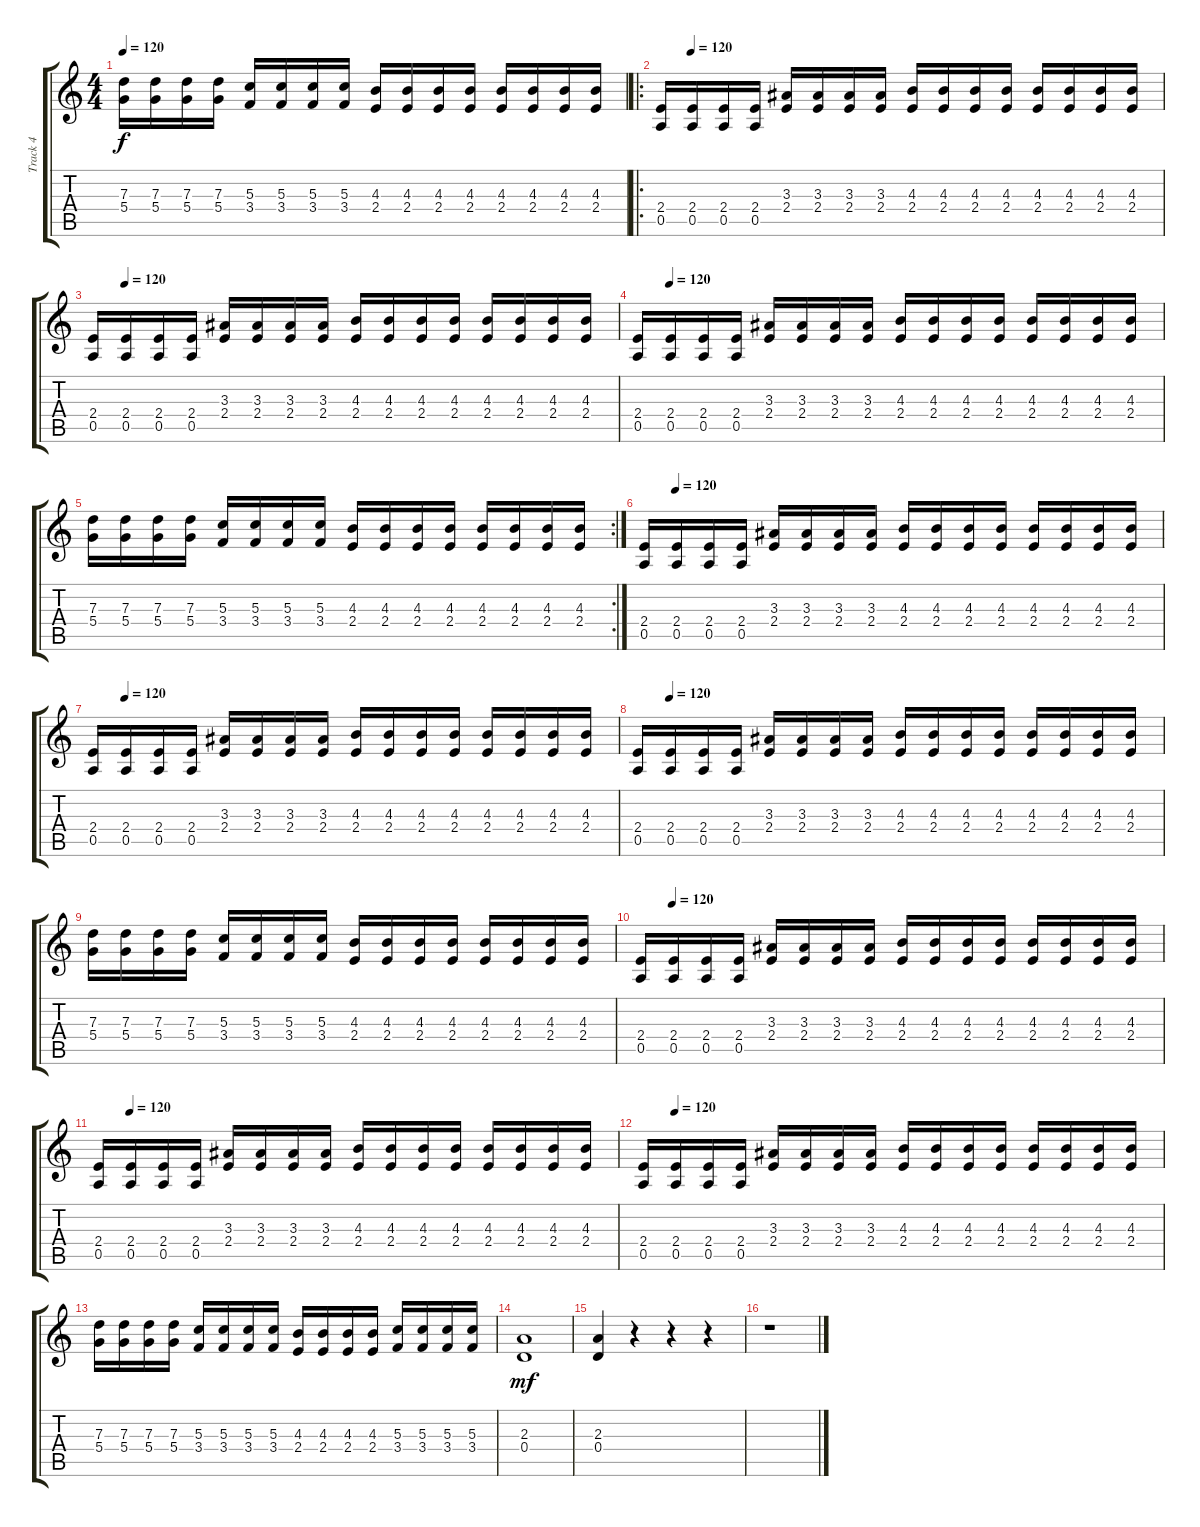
\track ("Track 4" "Track 4") {instrument distortionguitar}
\staff {score tabs}
\tuning (E4 B3 G3 D3 A2 E2) {hide}
\ts (4 4)
\tempo 120
\clef g2
\ks c
(7.3 5.4).16{dy f} (7.3 5.4).16 (7.3 5.4).16 (7.3 5.4).16 (5.3 3.4).16 (5.3 3.4).16 (5.3 3.4).16 (5.3 3.4).16 (4.3 2.4).16 (4.3 2.4).16 (4.3 2.4).16 (4.3 2.4).16 (4.3 2.4).16 (4.3 2.4).16 (4.3 2.4).16 (4.3 2.4).16 |
\ro
\tempo (120 0.0625)
(2.4 0.5).16 (2.4 0.5).16 (2.4 0.5).16 (2.4 0.5).16 (3.3 2.4).16 (3.3 2.4).16 (3.3 2.4).16 (3.3 2.4).16 (4.3 2.4).16 (4.3 2.4).16 (4.3 2.4).16 (4.3 2.4).16 (4.3 2.4).16 (4.3 2.4).16 (4.3 2.4).16 (4.3 2.4).16 |
\tempo (120 0.0625)
(2.4 0.5).16 (2.4 0.5).16 (2.4 0.5).16 (2.4 0.5).16 (3.3 2.4).16 (3.3 2.4).16 (3.3 2.4).16 (3.3 2.4).16 (4.3 2.4).16 (4.3 2.4).16 (4.3 2.4).16 (4.3 2.4).16 (4.3 2.4).16 (4.3 2.4).16 (4.3 2.4).16 (4.3 2.4).16 |
\tempo (120 0.0625)
(2.4 0.5).16 (2.4 0.5).16 (2.4 0.5).16 (2.4 0.5).16 (3.3 2.4).16 (3.3 2.4).16 (3.3 2.4).16 (3.3 2.4).16 (4.3 2.4).16 (4.3 2.4).16 (4.3 2.4).16 (4.3 2.4).16 (4.3 2.4).16 (4.3 2.4).16 (4.3 2.4).16 (4.3 2.4).16 |
\rc 2
(7.3 5.4).16 (7.3 5.4).16 (7.3 5.4).16 (7.3 5.4).16 (5.3 3.4).16 (5.3 3.4).16 (5.3 3.4).16 (5.3 3.4).16 (4.3 2.4).16 (4.3 2.4).16 (4.3 2.4).16 (4.3 2.4).16 (4.3 2.4).16 (4.3 2.4).16 (4.3 2.4).16 (4.3 2.4).16 |
\tempo (120 0.0625)
(2.4 0.5).16 (2.4 0.5).16 (2.4 0.5).16 (2.4 0.5).16 (3.3 2.4).16 (3.3 2.4).16 (3.3 2.4).16 (3.3 2.4).16 (4.3 2.4).16 (4.3 2.4).16 (4.3 2.4).16 (4.3 2.4).16 (4.3 2.4).16 (4.3 2.4).16 (4.3 2.4).16 (4.3 2.4).16 |
\tempo (120 0.0625)
(2.4 0.5).16 (2.4 0.5).16 (2.4 0.5).16 (2.4 0.5).16 (3.3 2.4).16 (3.3 2.4).16 (3.3 2.4).16 (3.3 2.4).16 (4.3 2.4).16 (4.3 2.4).16 (4.3 2.4).16 (4.3 2.4).16 (4.3 2.4).16 (4.3 2.4).16 (4.3 2.4).16 (4.3 2.4).16 |
\tempo (120 0.0625)
(2.4 0.5).16 (2.4 0.5).16 (2.4 0.5).16 (2.4 0.5).16 (3.3 2.4).16 (3.3 2.4).16 (3.3 2.4).16 (3.3 2.4).16 (4.3 2.4).16 (4.3 2.4).16 (4.3 2.4).16 (4.3 2.4).16 (4.3 2.4).16 (4.3 2.4).16 (4.3 2.4).16 (4.3 2.4).16 |
(7.3 5.4).16 (7.3 5.4).16 (7.3 5.4).16 (7.3 5.4).16 (5.3 3.4).16 (5.3 3.4).16 (5.3 3.4).16 (5.3 3.4).16 (4.3 2.4).16 (4.3 2.4).16 (4.3 2.4).16 (4.3 2.4).16 (4.3 2.4).16 (4.3 2.4).16 (4.3 2.4).16 (4.3 2.4).16 |
\tempo (120 0.0625)
(2.4 0.5).16 (2.4 0.5).16 (2.4 0.5).16 (2.4 0.5).16 (3.3 2.4).16 (3.3 2.4).16 (3.3 2.4).16 (3.3 2.4).16 (4.3 2.4).16 (4.3 2.4).16 (4.3 2.4).16 (4.3 2.4).16 (4.3 2.4).16 (4.3 2.4).16 (4.3 2.4).16 (4.3 2.4).16 |
\tempo (120 0.0625)
(2.4 0.5).16 (2.4 0.5).16 (2.4 0.5).16 (2.4 0.5).16 (3.3 2.4).16 (3.3 2.4).16 (3.3 2.4).16 (3.3 2.4).16 (4.3 2.4).16 (4.3 2.4).16 (4.3 2.4).16 (4.3 2.4).16 (4.3 2.4).16 (4.3 2.4).16 (4.3 2.4).16 (4.3 2.4).16 |
\tempo (120 0.0625)
(2.4 0.5).16 (2.4 0.5).16 (2.4 0.5).16 (2.4 0.5).16 (3.3 2.4).16 (3.3 2.4).16 (3.3 2.4).16 (3.3 2.4).16 (4.3 2.4).16 (4.3 2.4).16 (4.3 2.4).16 (4.3 2.4).16 (4.3 2.4).16 (4.3 2.4).16 (4.3 2.4).16 (4.3 2.4).16 |
(7.3 5.4).16 (7.3 5.4).16 (7.3 5.4).16 (7.3 5.4).16 (5.3 3.4).16 (5.3 3.4).16 (5.3 3.4).16 (5.3 3.4).16 (4.3 2.4).16 (4.3 2.4).16 (4.3 2.4).16 (4.3 2.4).16 (5.3 3.4).16 (5.3 3.4).16 (5.3 3.4).16 (5.3 3.4).16 |
(2.3 0.4).1{dy mf} |
(2.3 0.4).4 r.4 r.4 r.4 |
r.1
